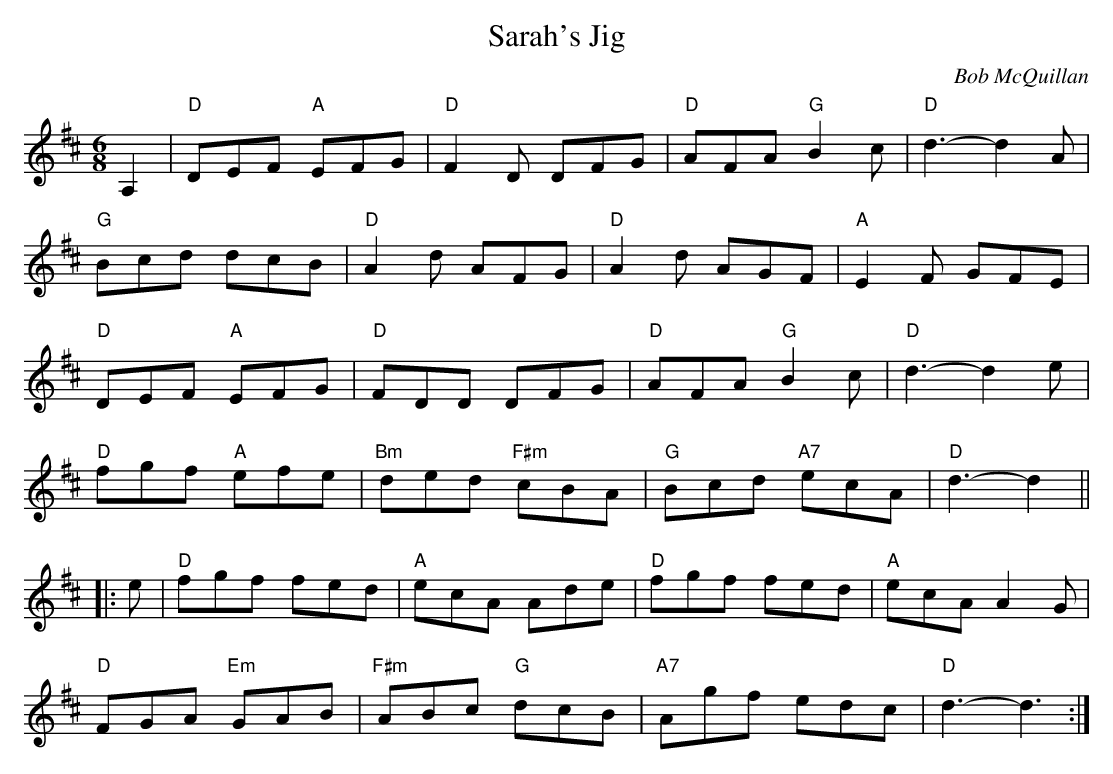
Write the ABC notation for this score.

X:1
T:Sarah's Jig
C:Bob McQuillan
M:6/8
K:D
A,2|"D"DEF "A"EFG|"D"F2D DFG|"D"AFA "G"B2c|"D"d3 -d2A|
"G"Bcd dcB|"D"A2d AFG|"D"A2d AGF|"A"E2F GFE|
"D"DEF "A"EFG|"D"FDD DFG|"D"AFA "G"B2c|"D"d3 -d2e|
"D"fgf "A"efe|"Bm"ded "F#m"cBA|"G"Bcd "A7"ecA|\
"D"d3 -d2||
|:e|"D"fgf fed|"A"ecA Ade|"D"fgf fed|"A"ecA A2G|
"D"FGA "Em"GAB|"F#m"ABc "G"dcB|"A7"Agf edc|"D"d3 -d3:|
